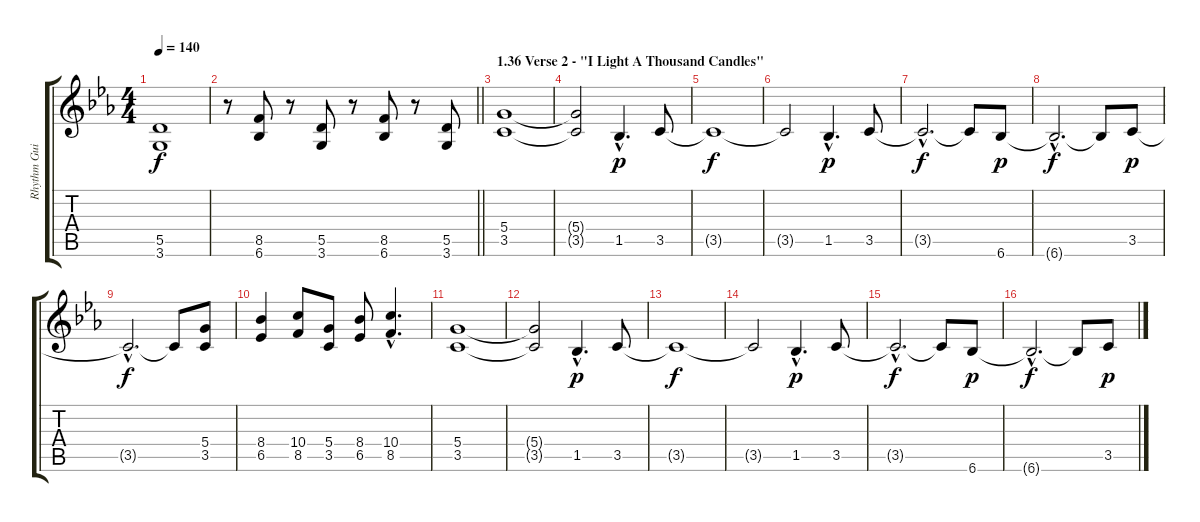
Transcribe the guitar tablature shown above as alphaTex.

\track ("Rhythm Guitar" "Rhythm Gui") {instrument distortionguitar}
\staff {score tabs}
\tuning (E4 B3 G3 D3 A2 E2) {hide}
\ts (4 4)
\tempo 140
\clef g2
\ks cminor
(5.5 3.6).1{dy f} |
\barLineRight lightlight
r.8 (8.5 6.6).8 r.8 (5.5 3.6).8 r.8 (8.5 6.6).8 r.8 (5.5 3.6).8 |
\section ("" "1.36 Verse 2 - \"I Light A Thousand Candles\"")
(5.4 3.5).1 |
(5.4{t} 3.5{t}).2 1.5{hac}.4{d dy p} 3.5.8 |
3.5{t}.1{dy f} |
3.5{t}.2 1.5{hac}.4{d dy p} 3.5.8 |
3.5{hac t}.2{d dy f} 3.5{t}.8 6.6.8{dy p} |
6.6{hac t}.2{d dy f} 6.6{t}.8 3.5.8{dy p} |
3.5{hac t}.2{d dy f} 3.5{t}.8 (5.4 3.5).8 |
(8.4 6.5).4 (10.4 8.5).8 (5.4 3.5).8 (8.4 6.5).8 (10.4{hac} 8.5{hac}).4{d} |
(5.4 3.5).1 |
(5.4{t} 3.5{t}).2 1.5{hac}.4{d dy p} 3.5.8 |
3.5{t}.1{dy f} |
3.5{t}.2 1.5{hac}.4{d dy p} 3.5.8 |
3.5{hac t}.2{d dy f} 3.5{t}.8 6.6.8{dy p} |
6.6{hac t}.2{d dy f} 6.6{t}.8 3.5.8{dy p}
